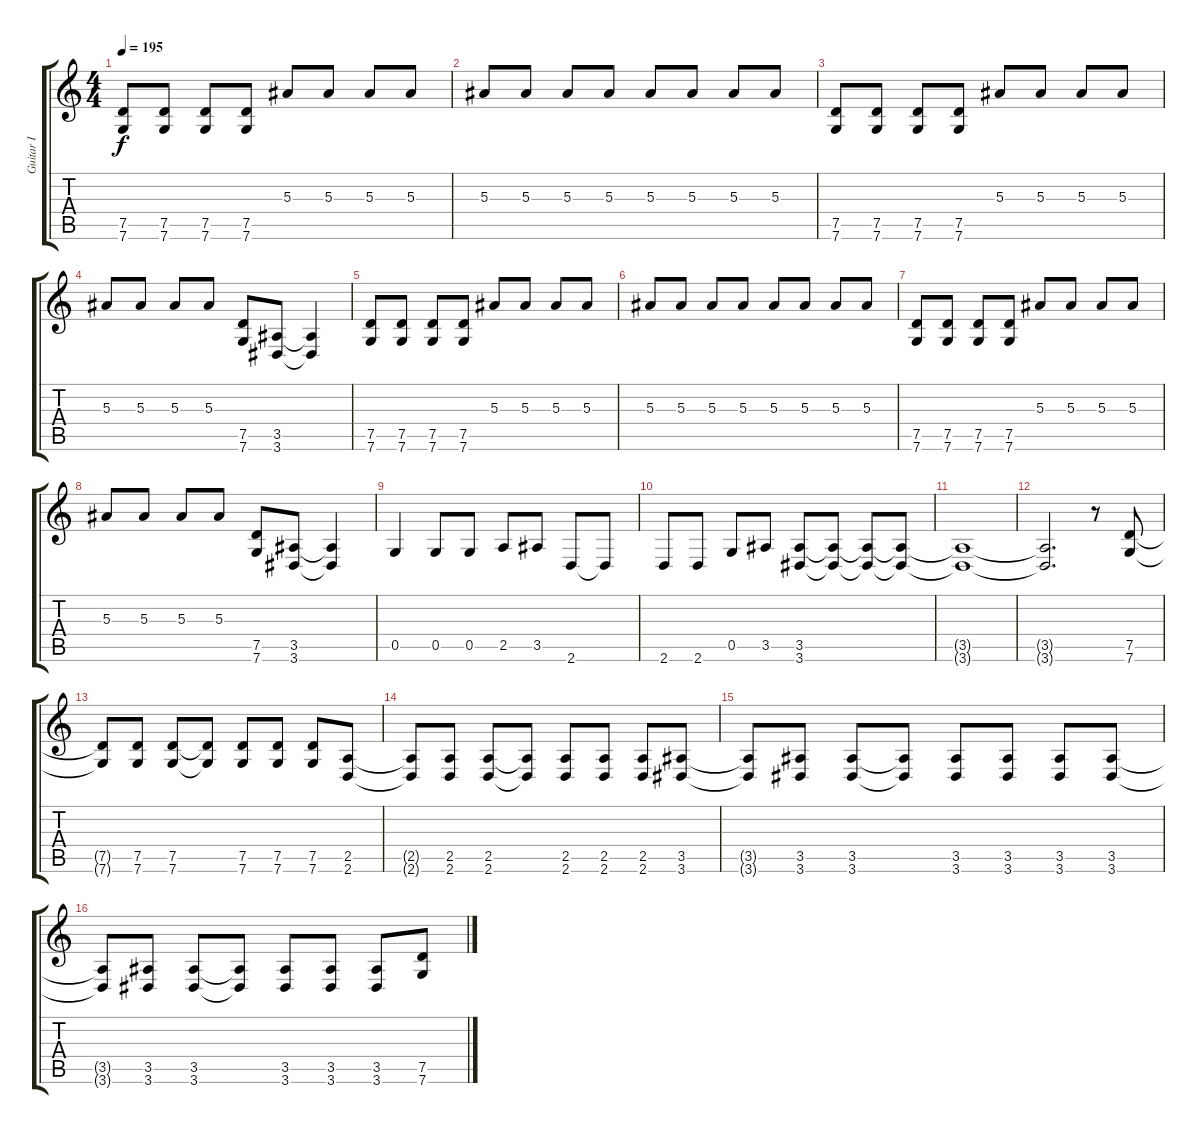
\track ("Guitar I" "Guitar I") {instrument overdrivenguitar}
\staff {score tabs}
\tuning (D4 A3 F3 C3 G2 C2) {hide}
\ts (4 4)
\tempo 195
\clef g2
\ks c
(7.5 7.6).8{dy f} (7.5 7.6).8 (7.5 7.6).8 (7.5 7.6).8 5.3.8 5.3.8 5.3.8 5.3.8 |
5.3.8 5.3.8 5.3.8 5.3.8 5.3.8 5.3.8 5.3.8 5.3.8 |
(7.5 7.6).8 (7.5 7.6).8 (7.5 7.6).8 (7.5 7.6).8 5.3.8 5.3.8 5.3.8 5.3.8 |
5.3.8 5.3.8 5.3.8 5.3.8 (7.5 7.6).8 (3.5 3.6).8 (3.5{t} 3.6{t}).4 |
(7.5 7.6).8 (7.5 7.6).8 (7.5 7.6).8 (7.5 7.6).8 5.3.8 5.3.8 5.3.8 5.3.8 |
5.3.8 5.3.8 5.3.8 5.3.8 5.3.8 5.3.8 5.3.8 5.3.8 |
(7.5 7.6).8 (7.5 7.6).8 (7.5 7.6).8 (7.5 7.6).8 5.3.8 5.3.8 5.3.8 5.3.8 |
5.3.8 5.3.8 5.3.8 5.3.8 (7.5 7.6).8 (3.5 3.6).8 (3.5{t} 3.6{t}).4 |
0.5.4 0.5.8 0.5.8 2.5.8 3.5.8 2.6.8 2.6{t}.8 |
2.6.8 2.6.8 0.5.8 3.5.8 (3.5 3.6).8 (3.5{t} 3.6{t}).8 (3.5{t} 3.6{t}).8 (3.5{t} 3.6{t}).8 |
(3.5{t} 3.6{t}).1 |
(3.5{t} 3.6{t}).2{d} r.8 (7.5 7.6).8 |
(7.5{t} 7.6{t}).8 (7.5 7.6).8 (7.5 7.6).8 (7.5{t} 7.6{t}).8 (7.5 7.6).8 (7.5 7.6).8 (7.5 7.6).8 (2.5 2.6).8 |
(2.5{t} 2.6{t}).8 (2.5 2.6).8 (2.5 2.6).8 (2.5{t} 2.6{t}).8 (2.5 2.6).8 (2.5 2.6).8 (2.5 2.6).8 (3.5 3.6).8 |
(3.5{t} 3.6{t}).8 (3.5 3.6).8 (3.5 3.6).8 (3.5{t} 3.6{t}).8 (3.5 3.6).8 (3.5 3.6).8 (3.5 3.6).8 (3.5 3.6).8 |
(3.5{t} 3.6{t}).8 (3.5 3.6).8 (3.5 3.6).8 (3.5{t} 3.6{t}).8 (3.5 3.6).8 (3.5 3.6).8 (3.5 3.6).8 (7.5 7.6).8
